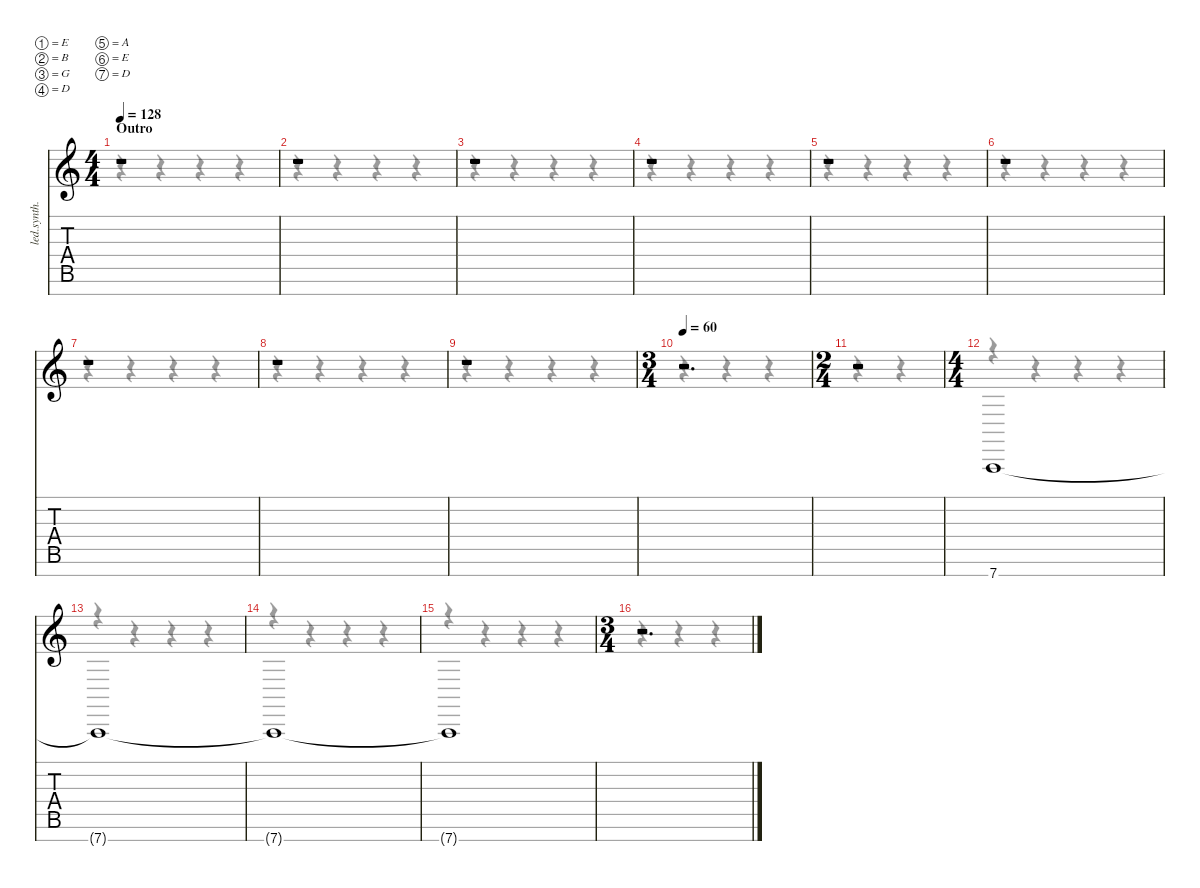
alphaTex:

\defaultSystemsLayout 4
\hideDynamics
\bracketExtendMode nobrackets
\track ("Keys 4" "led.synth.") {instrument lead2sawtooth}
\staff {score tabs}
\tuning (E4 B3 G3 D3 A2 E2 D1)
\voice
\ts (4 4)
\section ("" "Outro")
\tempo 128
\clef g2
\ks c
r.1{dy f} |
r.1 |
r.1 |
r.1 |
r.1 |
r.1 |
r.1 |
r.1 |
r.1 |
\ts (3 4)
\beaming (8 3 1 1 1)
\tempo 60
r.2{d} |
\ts (2 4)
\beaming (8 1 1 1 1)
r.2 |
\ts (4 4)
\beaming (8 2 2 2 2)
7.7.1 |
7.7{t}.1 |
7.7{t}.1 |
7.7{t}.1 |
\ts (3 4)
\beaming (8 3 1 1 1)
r.2{d}
\voice
\clef g2
\ottava regular
\simile none
\ks c
r.4{dy mf} r.4 r.4 r.4 |
r.4 r.4 r.4 r.4 |
r.4 r.4 r.4 r.4 |
r.4 r.4 r.4 r.4 |
r.4 r.4 r.4 r.4 |
r.4 r.4 r.4 r.4 |
r.4 r.4 r.4 r.4 |
r.4 r.4 r.4 r.4 |
r.4 r.4 r.4 r.4 |
r.4 r.4 r.4 |
r.4 r.4 |
r.4 r.4 r.4 r.4 |
r.4 r.4 r.4 r.4 |
r.4 r.4 r.4 r.4 |
r.4 r.4 r.4 r.4 |
r.4 r.4 r.4
